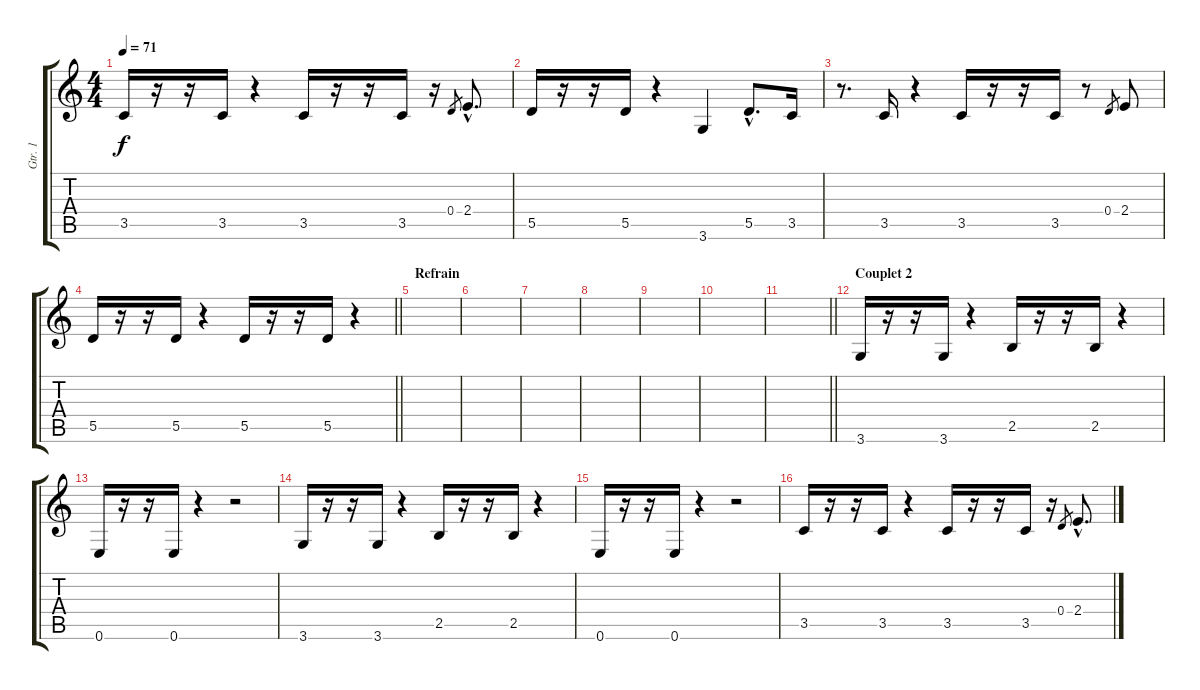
\track ("Gtr. 1" "Gtr. 1") {instrument electricguitarjazz}
\staff {score tabs}
\tuning (E4 B3 G3 D3 A2 E2) {hide}
\ts (4 4)
\tempo 71
\clef g2
\ks c
3.5.16{dy f} r.16 r.16 3.5.16 r.4 3.5.16 r.16 r.16 3.5.16 r.16 0.4.8{gr} 2.4{hac}.8{d} |
5.5.16 r.16 r.16 5.5.16 r.4 3.6.4 5.5{hac}.8{d} 3.5.16 |
r.8{d} 3.5.16 r.4 3.5.16 r.16 r.16 3.5.16 r.8 0.4.8{gr} 2.4.8 |
\barLineRight lightlight
5.5.16 r.16 r.16 5.5.16 r.4 5.5.16 r.16 r.16 5.5.16 r.4 |
\section ("" "Refrain")
|
|
|
|
|
|
\barLineRight lightlight
|
\section ("" "Couplet 2")
3.6.16 r.16 r.16 3.6.16 r.4 2.5.16 r.16 r.16 2.5.16 r.4 |
0.6.16 r.16 r.16 0.6.16 r.4 r.2 |
3.6.16 r.16 r.16 3.6.16 r.4 2.5.16 r.16 r.16 2.5.16 r.4 |
0.6.16 r.16 r.16 0.6.16 r.4 r.2 |
3.5.16 r.16 r.16 3.5.16 r.4 3.5.16 r.16 r.16 3.5.16 r.16 0.4.8{gr} 2.4{hac}.8{d}
